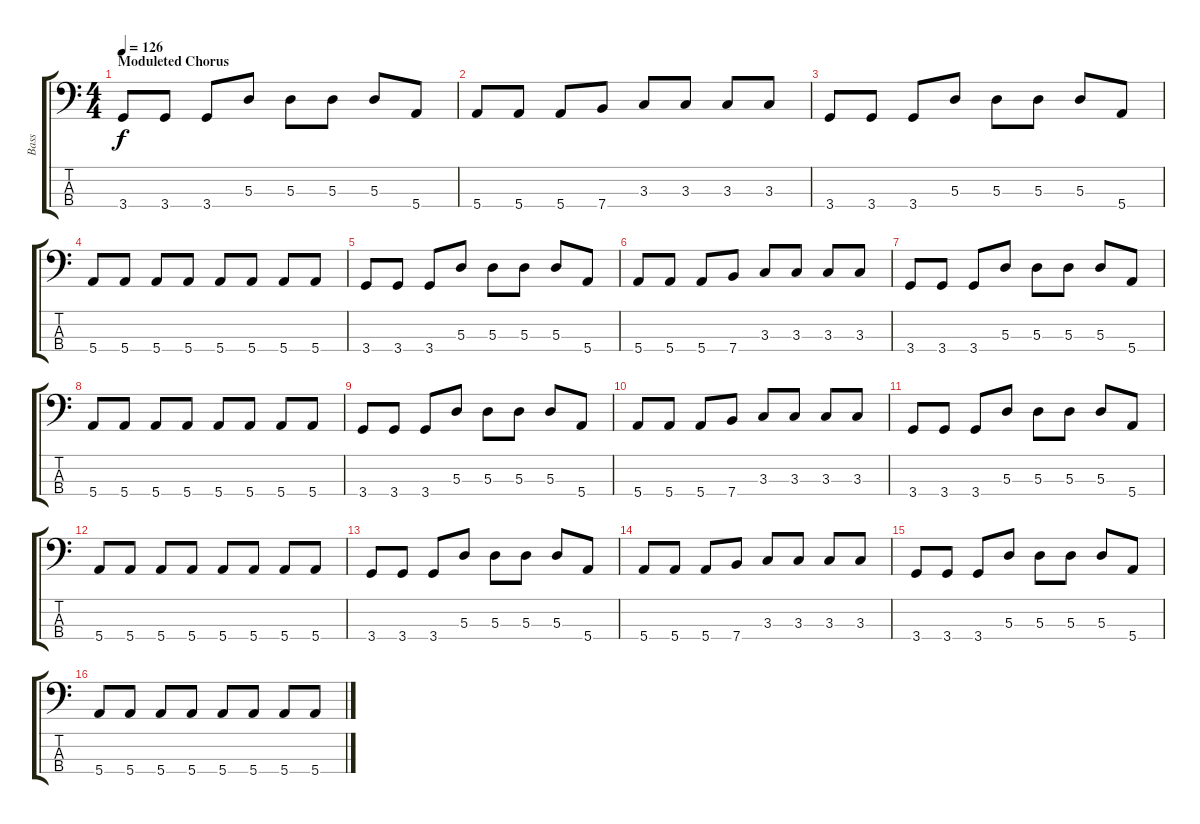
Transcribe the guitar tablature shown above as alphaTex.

\track ("Bass" "Bass") {instrument electricbasspick}
\staff {score tabs}
\tuning (G2 D2 A1 E1) {hide}
\ts (4 4)
\section ("" "Moduleted Chorus")
\tempo 126
\clef f4
\ks c
3.4.8{dy f} 3.4.8 3.4.8 5.3.8 5.3.8 5.3.8 5.3.8 5.4.8 |
5.4.8 5.4.8 5.4.8 7.4.8 3.3.8 3.3.8 3.3.8 3.3.8 |
3.4.8 3.4.8 3.4.8 5.3.8 5.3.8 5.3.8 5.3.8 5.4.8 |
5.4.8 5.4.8 5.4.8 5.4.8 5.4.8 5.4.8 5.4.8 5.4.8 |
3.4.8 3.4.8 3.4.8 5.3.8 5.3.8 5.3.8 5.3.8 5.4.8 |
5.4.8 5.4.8 5.4.8 7.4.8 3.3.8 3.3.8 3.3.8 3.3.8 |
3.4.8 3.4.8 3.4.8 5.3.8 5.3.8 5.3.8 5.3.8 5.4.8 |
5.4.8 5.4.8 5.4.8 5.4.8 5.4.8 5.4.8 5.4.8 5.4.8 |
3.4.8 3.4.8 3.4.8 5.3.8 5.3.8 5.3.8 5.3.8 5.4.8 |
5.4.8 5.4.8 5.4.8 7.4.8 3.3.8 3.3.8 3.3.8 3.3.8 |
3.4.8 3.4.8 3.4.8 5.3.8 5.3.8 5.3.8 5.3.8 5.4.8 |
5.4.8 5.4.8 5.4.8 5.4.8 5.4.8 5.4.8 5.4.8 5.4.8 |
3.4.8 3.4.8 3.4.8 5.3.8 5.3.8 5.3.8 5.3.8 5.4.8 |
5.4.8 5.4.8 5.4.8 7.4.8 3.3.8 3.3.8 3.3.8 3.3.8 |
3.4.8 3.4.8 3.4.8 5.3.8 5.3.8 5.3.8 5.3.8 5.4.8 |
5.4.8 5.4.8 5.4.8 5.4.8 5.4.8 5.4.8 5.4.8 5.4.8
